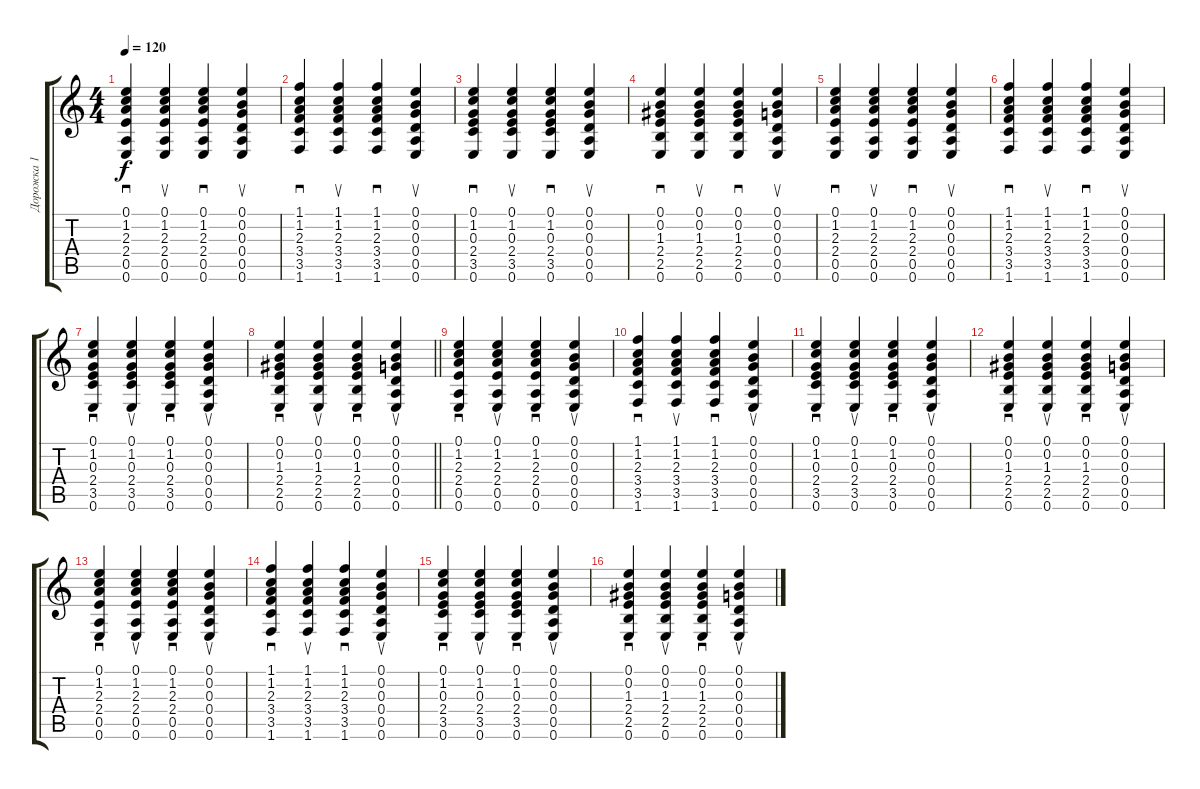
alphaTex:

\track ("Дорожка 1" "Дорожка 1") {instrument acousticguitarsteel}
\staff {score tabs}
\tuning (E4 B3 G3 D3 A2 E2) {hide}
\ts (4 4)
\tempo 120
\clef g2
\ks c
(0.1 1.2 2.3 2.4 0.5 0.6).4{sd dy f} (0.1 1.2 2.3 2.4 0.5 0.6).4{su} (0.1 1.2 2.3 2.4 0.5 0.6).4{sd} (0.1 0.2 0.3 0.4 0.5 0.6).4{su} |
(1.1 1.2 2.3 3.4 3.5 1.6).4{sd} (1.1 1.2 2.3 3.4 3.5 1.6).4{su} (1.1 1.2 2.3 3.4 3.5 1.6).4{sd} (0.1 0.2 0.3 0.4 0.5 0.6).4{su} |
(0.1 1.2 0.3 2.4 3.5 0.6).4{sd} (0.1 1.2 0.3 2.4 3.5 0.6).4{su} (0.1 1.2 0.3 2.4 3.5 0.6).4{sd} (0.1 0.2 0.3 0.4 0.5 0.6).4{su} |
(0.1 0.2 1.3 2.4 2.5 0.6).4{sd} (0.1 0.2 1.3 2.4 2.5 0.6).4{su} (0.1 0.2 1.3 2.4 2.5 0.6).4{sd} (0.1 0.2 0.3 0.4 0.5 0.6).4{su} |
(0.1 1.2 2.3 2.4 0.5 0.6).4{sd} (0.1 1.2 2.3 2.4 0.5 0.6).4{su} (0.1 1.2 2.3 2.4 0.5 0.6).4{sd} (0.1 0.2 0.3 0.4 0.5 0.6).4{su} |
(1.1 1.2 2.3 3.4 3.5 1.6).4{sd} (1.1 1.2 2.3 3.4 3.5 1.6).4{su} (1.1 1.2 2.3 3.4 3.5 1.6).4{sd} (0.1 0.2 0.3 0.4 0.5 0.6).4{su} |
(0.1 1.2 0.3 2.4 3.5 0.6).4{sd} (0.1 1.2 0.3 2.4 3.5 0.6).4{su} (0.1 1.2 0.3 2.4 3.5 0.6).4{sd} (0.1 0.2 0.3 0.4 0.5 0.6).4{su} |
\barLineRight lightlight
(0.1 0.2 1.3 2.4 2.5 0.6).4{sd} (0.1 0.2 1.3 2.4 2.5 0.6).4{su} (0.1 0.2 1.3 2.4 2.5 0.6).4{sd} (0.1 0.2 0.3 0.4 0.5 0.6).4{su} |
(0.1 1.2 2.3 2.4 0.5 0.6).4{sd} (0.1 1.2 2.3 2.4 0.5 0.6).4{su} (0.1 1.2 2.3 2.4 0.5 0.6).4{sd} (0.1 0.2 0.3 0.4 0.5 0.6).4{su} |
(1.1 1.2 2.3 3.4 3.5 1.6).4{sd} (1.1 1.2 2.3 3.4 3.5 1.6).4{su} (1.1 1.2 2.3 3.4 3.5 1.6).4{sd} (0.1 0.2 0.3 0.4 0.5 0.6).4{su} |
(0.1 1.2 0.3 2.4 3.5 0.6).4{sd} (0.1 1.2 0.3 2.4 3.5 0.6).4{su} (0.1 1.2 0.3 2.4 3.5 0.6).4{sd} (0.1 0.2 0.3 0.4 0.5 0.6).4{su} |
(0.1 0.2 1.3 2.4 2.5 0.6).4{sd} (0.1 0.2 1.3 2.4 2.5 0.6).4{su} (0.1 0.2 1.3 2.4 2.5 0.6).4{sd} (0.1 0.2 0.3 0.4 0.5 0.6).4{su} |
(0.1 1.2 2.3 2.4 0.5 0.6).4{sd} (0.1 1.2 2.3 2.4 0.5 0.6).4{su} (0.1 1.2 2.3 2.4 0.5 0.6).4{sd} (0.1 0.2 0.3 0.4 0.5 0.6).4{su} |
(1.1 1.2 2.3 3.4 3.5 1.6).4{sd} (1.1 1.2 2.3 3.4 3.5 1.6).4{su} (1.1 1.2 2.3 3.4 3.5 1.6).4{sd} (0.1 0.2 0.3 0.4 0.5 0.6).4{su} |
(0.1 1.2 0.3 2.4 3.5 0.6).4{sd} (0.1 1.2 0.3 2.4 3.5 0.6).4{su} (0.1 1.2 0.3 2.4 3.5 0.6).4{sd} (0.1 0.2 0.3 0.4 0.5 0.6).4{su} |
(0.1 0.2 1.3 2.4 2.5 0.6).4{sd} (0.1 0.2 1.3 2.4 2.5 0.6).4{su} (0.1 0.2 1.3 2.4 2.5 0.6).4{sd} (0.1 0.2 0.3 0.4 0.5 0.6).4{su}
